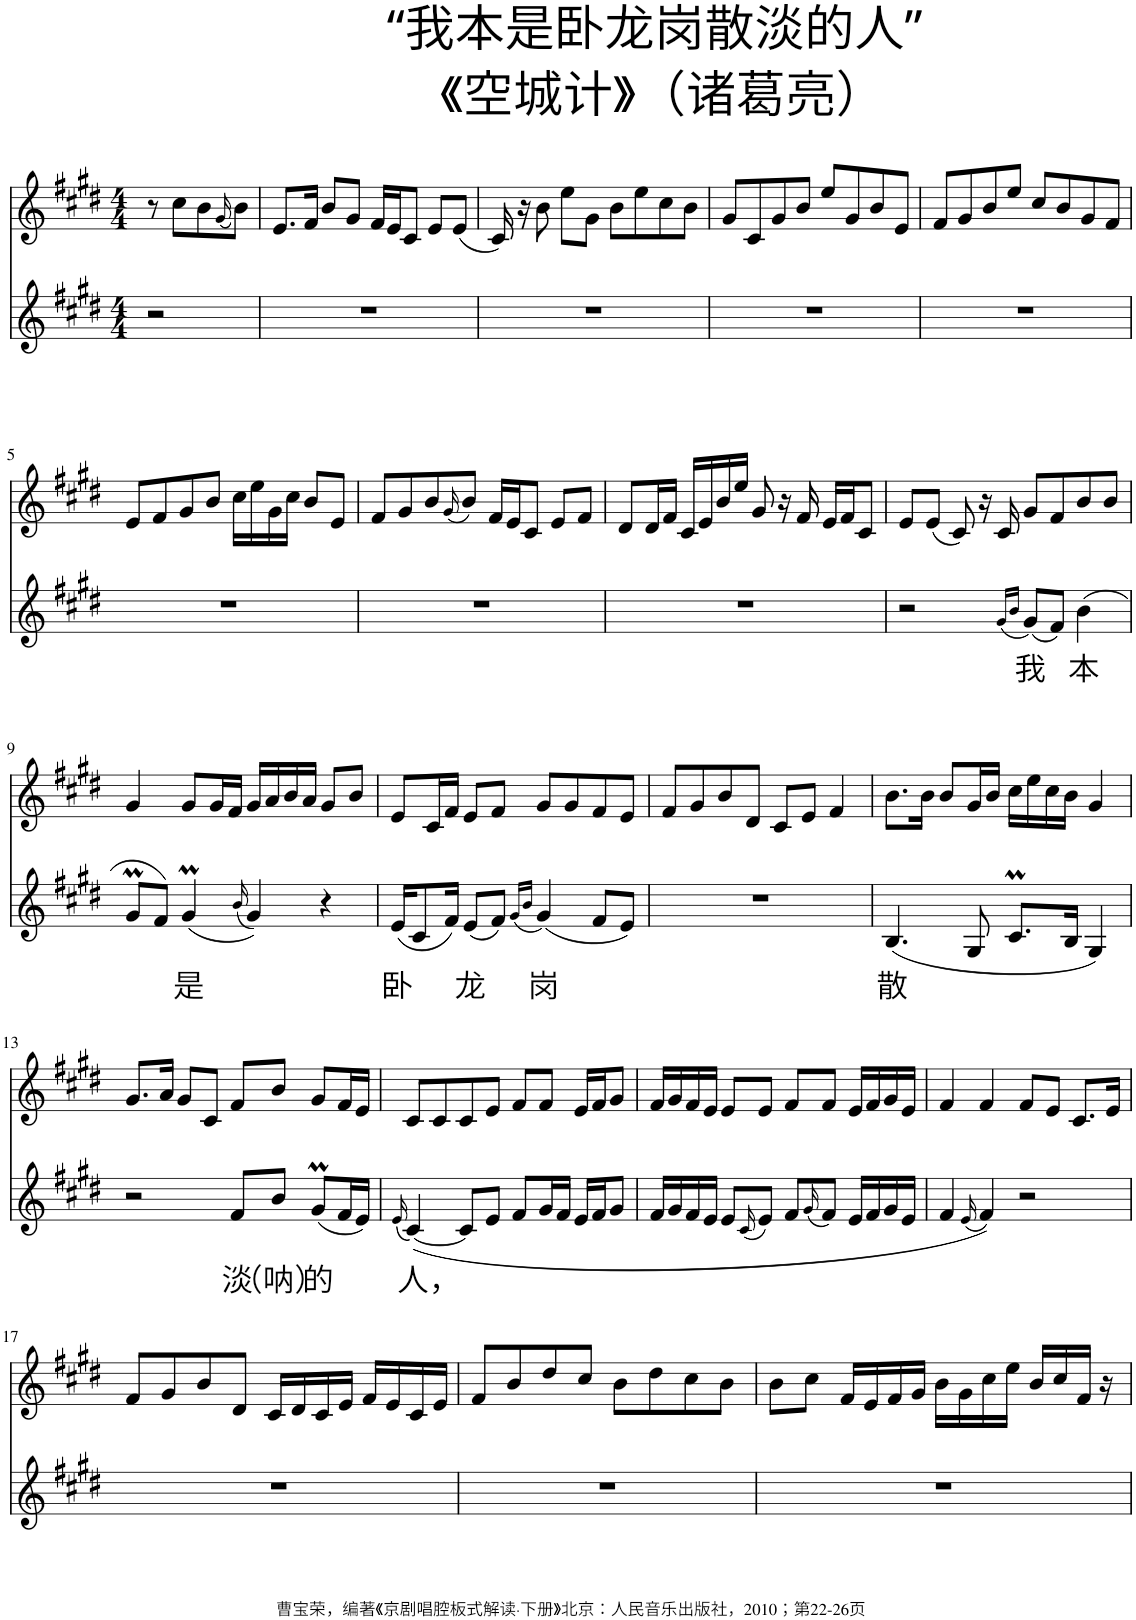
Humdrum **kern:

**kern	**text	**kern
*part2	*part2	*part1
*staff2	*staff2	*staff1
*I"Piano	*	*I"Piano
*I'Pno	*	*I'Pno
*clefG2	*	*clefG2
*k[f#c#g#d#]	*	*k[f#c#g#d#]
*M4/4	*	*M4/4
=	=	=
2r	.	8r
.	.	8cc#\L
.	.	8b\
.	.	(16qg#/
.	.	8b\J)
=1	=1	=1
1r	.	8.e/L
.	.	16f#/Jk
.	.	8b/L
.	.	8g#/J
.	.	16f#/LL
.	.	16e/J
.	.	8c#/J
.	.	8e/L
.	.	(8e/J
=2	=2	=2
1r	.	16c#/)
.	.	16r
.	.	8b\
.	.	8ee\L
.	.	8g#\J
.	.	8b\L
.	.	8ee\
.	.	8cc#\
.	.	8b\J
=3	=3	=3
1r	.	8g#/L
.	.	8c#/
.	.	8g#/
.	.	8b/J
.	.	8ee/L
.	.	8g#/
.	.	8b/
.	.	8e/J
=4	=4	=4
1r	.	8f#/L
.	.	8g#/
.	.	8b/
.	.	8ee/J
.	.	8cc#/L
.	.	8b/
.	.	8g#/
.	.	8f#/J
!!LO:LB:g=z
=5	=5	=5
1r	.	8e/L
.	.	8f#/
.	.	8g#/
.	.	8b/J
.	.	16cc#\LL
.	.	16ee\
.	.	16g#\
.	.	16cc#\JJ
.	.	8b/L
.	.	8e/J
=6	=6	=6
1r	.	8f#/L
.	.	8g#/
.	.	8b/
.	.	(16qg#/
.	.	8b/J)
.	.	16f#/LL
.	.	16e/J
.	.	8c#/J
.	.	8e/L
.	.	8f#/J
=7	=7	=7
1r	.	8d#/L
.	.	16d#/L
.	.	16f#/JJ
.	.	16c#/LL
.	.	16e/
.	.	16b/
.	.	16ee/JJ
.	.	8g#/
.	.	16r
.	.	16f#/
.	.	16e/LL
.	.	16f#/J
.	.	8c#/J
=8	=8	=8
2r	.	8e/L
.	.	(8e/J
.	.	8c#/)
.	.	16r
.	.	16c#/
(16qg#/LL	.	.
16qb/JJ	.	.
!	!LO:LY:b	!
(8g#/L)	我	8g#/L
8f#/J)	.	8f#/
!	!LO:LY:b	!
(4b\	本	8b/
.	.	8b/J
!!LO:LB:g=z
=9	=9	=9
8g#m/L	.	4g#/
8f#/J)	.	.
!	!LO:LY:b	!
(4g#m/	是	8g#/L
.	.	16g#/L
.	.	16f#/JJ
(16qb/	.	.
4g#/))	.	16g#/LL
.	.	16a/
.	.	16b/
.	.	16a/JJ
4r	.	8g#/L
.	.	8b/J
=10	=10	=10
!	!LO:LY:b	!
(16e/KL	卧	8e/L
8c#/	.	.
.	.	16c#/L
16f#/Jk)	.	16f#/JJ
!	!LO:LY:b	!
(8e/L	龙	8e/L
8f#/J)	.	8f#/J
(16qg#/LL	.	.
16qb/JJ	.	.
!	!LO:LY:b	!
(4g#/)	岗	8g#/L
.	.	8g#/
8f#/L	.	8f#/
8e/J)	.	8e/J
=11	=11	=11
1r	.	8f#/L
.	.	8g#/
.	.	8b/
.	.	8d#/J
.	.	8c#/L
.	.	8e/J
.	.	4f#/
=12	=12	=12
!	!LO:LY:b	!
(4.B/	散	8.b\L
.	.	16b\Jk
.	.	8b/L
8G#/	.	16g#/L
.	.	16b/JJ
8.c#M/L	.	16cc#\LL
.	.	16ee\
.	.	16cc#\
16B/Jk	.	16b\JJ
4G#/)	.	4g#/
!!LO:LB:g=z
=13	=13	=13
2r	.	8.g#/L
.	.	16a/Jk
.	.	8g#/L
.	.	8c#/J
!	!LO:LY:b	!
8f#/L	淡	8f#/L
!	!LO:LY:b	!
8b/J	（呐）	8b/J
!	!LO:LY:b	!
(8g#m/L	的	8g#/L
16f#/L	.	16f#/L
16e/JJ)	.	16e/JJ
=14	=14	=14
(16qe/	.	.
!	!LO:LY:b	!
([4c#/)	人，	8c#/L
.	.	8c#/
8c#/L]	.	8c#/
8e/J	.	8e/J
8f#/L	.	8f#/L
16g#/L	.	8f#/J
16f#/JJ	.	.
16e/LL	.	16e/LL
16f#/J	.	16f#/J
8g#/J	.	8g#/J
=15	=15	=15
16f#/LL	.	16f#/LL
16g#/	.	16g#/
16f#/	.	16f#/
16e/JJ	.	16e/JJ
8e/L	.	8e/L
(16qc#/	.	.
8e/J)	.	8e/J
8f#/L	.	8f#/L
(16qg#/	.	.
8f#/J)	.	8f#/J
16e/LL	.	16e/LL
16f#/	.	16f#/
16g#/	.	16g#/
16e/JJ	.	16e/JJ
=16	=16	=16
4f#/	.	4f#/
(16qe/	.	.
4f#/))	.	4f#/
2r	.	8f#/L
.	.	8e/J
.	.	8.c#/L
.	.	16e/Jk
!!LO:LB:g=z
=17	=17	=17
1r	.	8f#/L
.	.	8g#/
.	.	8b/
.	.	8d#/J
.	.	16c#/LL
.	.	16d#/
.	.	16c#/
.	.	16e/JJ
.	.	16f#/LL
.	.	16e/
.	.	16c#/
.	.	16e/JJ
=18	=18	=18
1r	.	8f#/L
.	.	8b/
.	.	8dd#/
.	.	8cc#/J
.	.	8b\L
.	.	8dd#\
.	.	8cc#\
.	.	8b\J
=19	=19	=19
1r	.	8b\L
.	.	8cc#\J
.	.	16f#/LL
.	.	16e/
.	.	16f#/
.	.	16g#/JJ
.	.	16b\LL
.	.	16g#\
.	.	16cc#\
.	.	16ee\JJ
.	.	16b/LL
.	.	16cc#/
.	.	16f#/JJ
.	.	16r
=	=	=
*-	*-	*-
